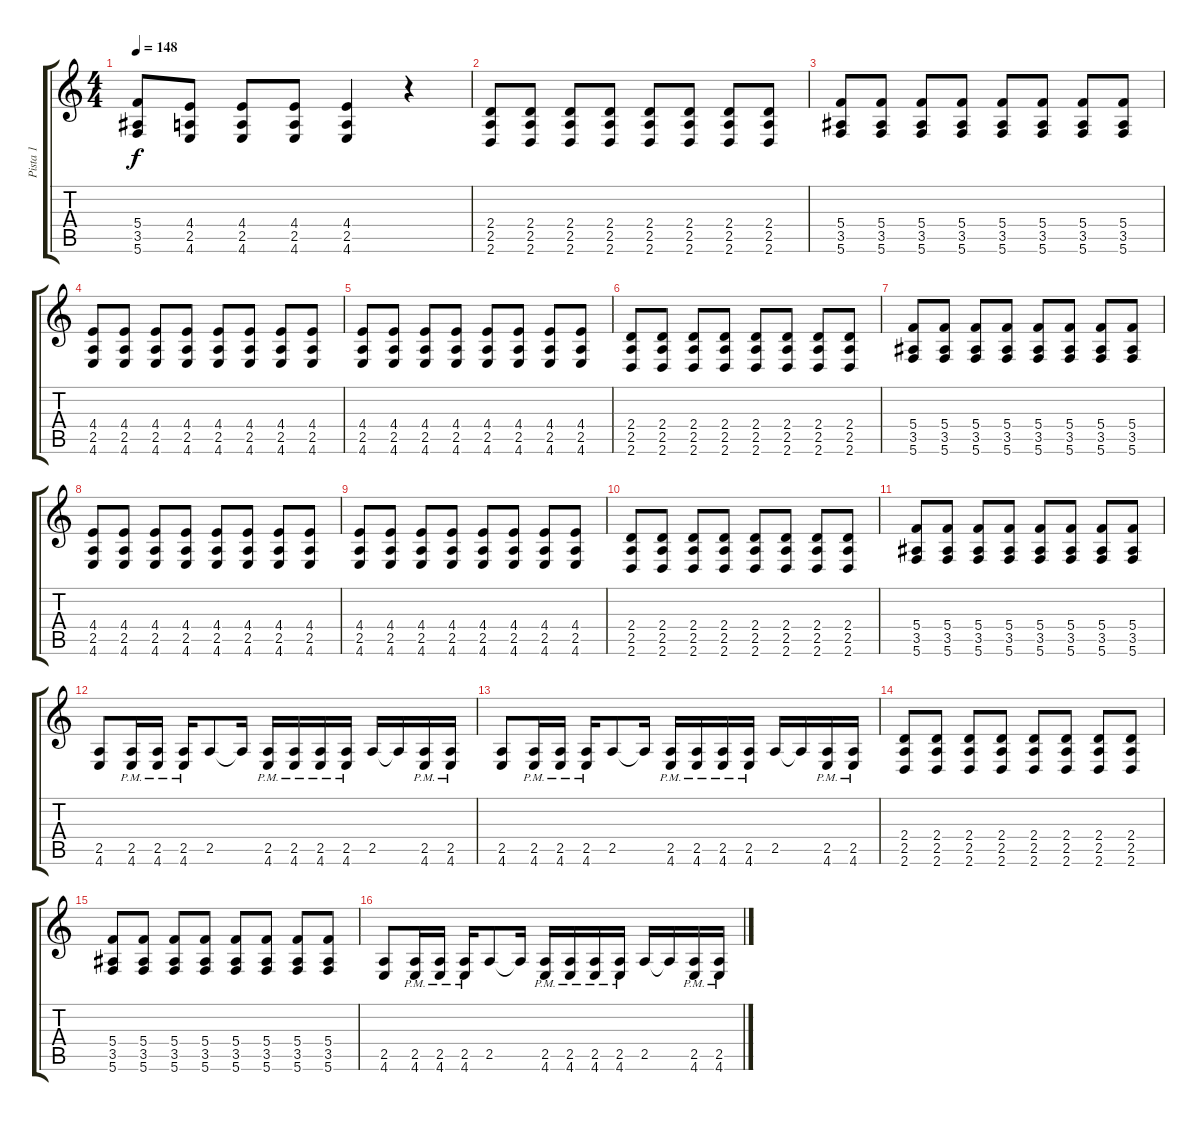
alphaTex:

\track ("Pista 1" "Pista 1") {instrument distortionguitar}
\staff {score tabs}
\tuning (D4 A3 F3 C3 G2 C2) {hide}
\ts (4 4)
\tempo 148
\clef g2
\ks c
(5.4{t} 3.5{t} 5.6{t}).8{dy f} (4.4 2.5 4.6).8 (4.4 2.5 4.6).8 (4.4 2.5 4.6).8 (4.4 2.5 4.6).4 r.4 |
(2.4 2.5 2.6).8 (2.4 2.5 2.6).8 (2.4 2.5 2.6).8 (2.4 2.5 2.6).8 (2.4 2.5 2.6).8 (2.4 2.5 2.6).8 (2.4 2.5 2.6).8 (2.4 2.5 2.6).8 |
(5.4 3.5 5.6).8 (5.4 3.5 5.6).8 (5.4 3.5 5.6).8 (5.4 3.5 5.6).8 (5.4 3.5 5.6).8 (5.4 3.5 5.6).8 (5.4 3.5 5.6).8 (5.4 3.5 5.6).8 |
(4.4 2.5 4.6).8 (4.4 2.5 4.6).8 (4.4 2.5 4.6).8 (4.4 2.5 4.6).8 (4.4 2.5 4.6).8 (4.4 2.5 4.6).8 (4.4 2.5 4.6).8 (4.4 2.5 4.6).8 |
(4.4 2.5 4.6).8 (4.4 2.5 4.6).8 (4.4 2.5 4.6).8 (4.4 2.5 4.6).8 (4.4 2.5 4.6).8 (4.4 2.5 4.6).8 (4.4 2.5 4.6).8 (4.4 2.5 4.6).8 |
(2.4 2.5 2.6).8 (2.4 2.5 2.6).8 (2.4 2.5 2.6).8 (2.4 2.5 2.6).8 (2.4 2.5 2.6).8 (2.4 2.5 2.6).8 (2.4 2.5 2.6).8 (2.4 2.5 2.6).8 |
(5.4 3.5 5.6).8 (5.4 3.5 5.6).8 (5.4 3.5 5.6).8 (5.4 3.5 5.6).8 (5.4 3.5 5.6).8 (5.4 3.5 5.6).8 (5.4 3.5 5.6).8 (5.4 3.5 5.6).8 |
(4.4 2.5 4.6).8 (4.4 2.5 4.6).8 (4.4 2.5 4.6).8 (4.4 2.5 4.6).8 (4.4 2.5 4.6).8 (4.4 2.5 4.6).8 (4.4 2.5 4.6).8 (4.4 2.5 4.6).8 |
(4.4 2.5 4.6).8 (4.4 2.5 4.6).8 (4.4 2.5 4.6).8 (4.4 2.5 4.6).8 (4.4 2.5 4.6).8 (4.4 2.5 4.6).8 (4.4 2.5 4.6).8 (4.4 2.5 4.6).8 |
(2.4 2.5 2.6).8 (2.4 2.5 2.6).8 (2.4 2.5 2.6).8 (2.4 2.5 2.6).8 (2.4 2.5 2.6).8 (2.4 2.5 2.6).8 (2.4 2.5 2.6).8 (2.4 2.5 2.6).8 |
(5.4 3.5 5.6).8 (5.4 3.5 5.6).8 (5.4 3.5 5.6).8 (5.4 3.5 5.6).8 (5.4 3.5 5.6).8 (5.4 3.5 5.6).8 (5.4 3.5 5.6).8 (5.4 3.5 5.6).8 |
(2.5 4.6).8 (2.5{pm} 4.6{pm}).16 (2.5{pm} 4.6{pm}).16 (2.5{pm} 4.6{pm}).16 2.5.8 2.5{t}.16 (2.5{pm} 4.6{pm}).16 (2.5{pm} 4.6{pm}).16 (2.5{pm} 4.6{pm}).16 (2.5{pm} 4.6{pm}).16 2.5.16 2.5{t}.16 (2.5{pm} 4.6{pm}).16 (2.5{pm} 4.6{pm}).16 |
(2.5 4.6).8 (2.5{pm} 4.6{pm}).16 (2.5{pm} 4.6{pm}).16 (2.5{pm} 4.6{pm}).16 2.5.8 2.5{t}.16 (2.5{pm} 4.6{pm}).16 (2.5{pm} 4.6{pm}).16 (2.5{pm} 4.6{pm}).16 (2.5{pm} 4.6{pm}).16 2.5.16 2.5{t}.16 (2.5{pm} 4.6{pm}).16 (2.5{pm} 4.6{pm}).16 |
(2.4 2.5 2.6).8 (2.4 2.5 2.6).8 (2.4 2.5 2.6).8 (2.4 2.5 2.6).8 (2.4 2.5 2.6).8 (2.4 2.5 2.6).8 (2.4 2.5 2.6).8 (2.4 2.5 2.6).8 |
(5.4 3.5 5.6).8 (5.4 3.5 5.6).8 (5.4 3.5 5.6).8 (5.4 3.5 5.6).8 (5.4 3.5 5.6).8 (5.4 3.5 5.6).8 (5.4 3.5 5.6).8 (5.4 3.5 5.6).8 |
(2.5 4.6).8 (2.5{pm} 4.6{pm}).16 (2.5{pm} 4.6{pm}).16 (2.5{pm} 4.6{pm}).16 2.5.8 2.5{t}.16 (2.5{pm} 4.6{pm}).16 (2.5{pm} 4.6{pm}).16 (2.5{pm} 4.6{pm}).16 (2.5{pm} 4.6{pm}).16 2.5.16 2.5{t}.16 (2.5{pm} 4.6{pm}).16 (2.5{pm} 4.6{pm}).16
